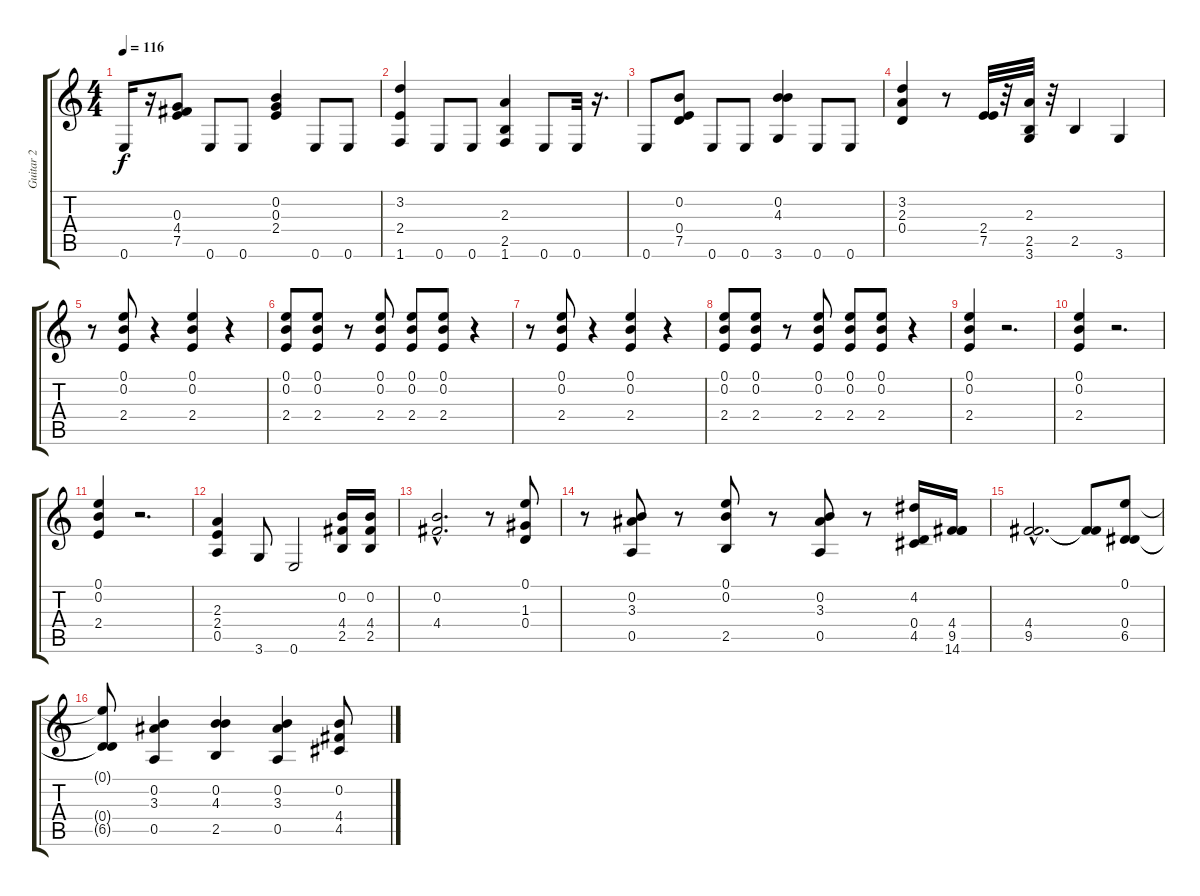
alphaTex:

\track ("Guitar 2" "Guitar 2") {instrument distortionguitar}
\staff {score tabs}
\tuning (E4 B3 G3 D3 A2 E2) {hide}
\ts (4 4)
\tempo 116
\clef g2
\ks c
0.6.16{dy f} r.16 (0.3 4.4 7.5).8 0.6.8 0.6.8 (0.2 0.3 2.4).4 0.6.8 0.6.8 |
(3.2 2.4 1.6).4 0.6.8 0.6.8 (2.3 2.5 1.6).4 0.6.8 0.6.32 r.16{d} |
0.6.8 (0.2 0.4 7.5).8 0.6.8 0.6.8 (0.2 4.3 3.6).4 0.6.8 0.6.8 |
(3.2 2.3 0.4).4 r.8 (2.4 7.5).32 r.32 (2.3 2.5 3.6).32 r.32 2.5.4 3.6.4 |
r.8 (0.1 0.2 2.4).8 r.4 (0.1 0.2 2.4).4 r.4 |
(0.1 0.2 2.4).8 (0.1 0.2 2.4).8 r.8 (0.1 0.2 2.4).8 (0.1 0.2 2.4).8 (0.1 0.2 2.4).8 r.4 |
r.8 (0.1 0.2 2.4).8 r.4 (0.1 0.2 2.4).4 r.4 |
(0.1 0.2 2.4).8 (0.1 0.2 2.4).8 r.8 (0.1 0.2 2.4).8 (0.1 0.2 2.4).8 (0.1 0.2 2.4).8 r.4 |
(0.1 0.2 2.4).4 r.2{d} |
(0.1 0.2 2.4).4 r.2{d} |
(0.1 0.2 2.4).4 r.2{d} |
(2.3 2.4 0.5).4 3.6.8 0.6.2 (0.2 4.4 2.5).16 (0.2 4.4 2.5).16 |
(0.2{hac} 4.4{hac}).2{d} r.8 (0.1 1.3 0.4).8 |
r.8 (0.2 3.3 0.5).8 r.8 (0.1 0.2 2.5).8 r.8 (0.2 3.3 0.5).8 r.8 (4.2 0.4 4.5).16 (4.4 9.5 14.6).16 |
(4.4{hac} 9.5{hac}).2{d} (4.4{t} 9.5{t}).8 (0.1 0.4 6.5).8 |
(0.1{t} 0.4{t} 6.5{t}).8 (0.2 3.3 0.5).4 (0.2 4.3 2.5).4 (0.2 3.3 0.5).4 (0.2 4.4 4.5).8
